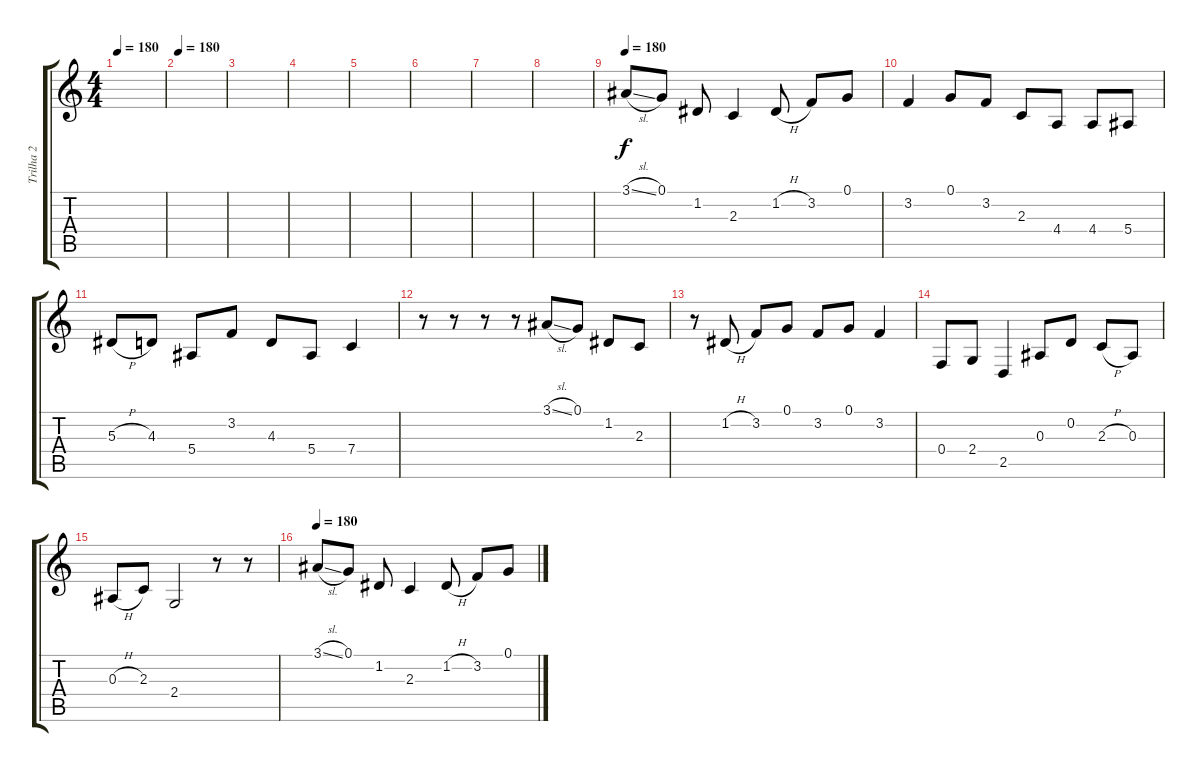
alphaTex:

\track ("Trilha 2" "Trilha 2") {instrument flute}
\staff {score tabs}
\tuning (G4 D4 Bb3 F3 C3 G2) {hide}
\ts (4 4)
\tempo 180
\clef g2
\ks c
|
\tempo 180
|
|
|
|
|
|
|
\tempo 180
3.1{sl}.8 0.1.8 1.2.8 2.3.4 1.2{h}.8 3.2.8 0.1.8 |
3.2.4 0.1.8 3.2.8 2.3.8 4.4.8 4.4.8 5.4.8 |
5.3{h}.8 4.3.8 5.4.8 3.2.8 4.3.8 5.4.8 7.4.4 |
r.8 r.8 r.8 r.8 3.1{sl}.8 0.1.8 1.2.8 2.3.8 |
r.8 1.2{h}.8 3.2.8 0.1.8 3.2.8 0.1.8 3.2.4 |
0.4.8 2.4.8 2.5.4 0.3.8 0.2.8 2.3{h}.8 0.3.8 |
0.3{h}.8 2.3.8 2.4.2 r.8 r.8 |
\tempo 180
3.1{sl}.8 0.1.8 1.2.8 2.3.4 1.2{h}.8 3.2.8 0.1.8
